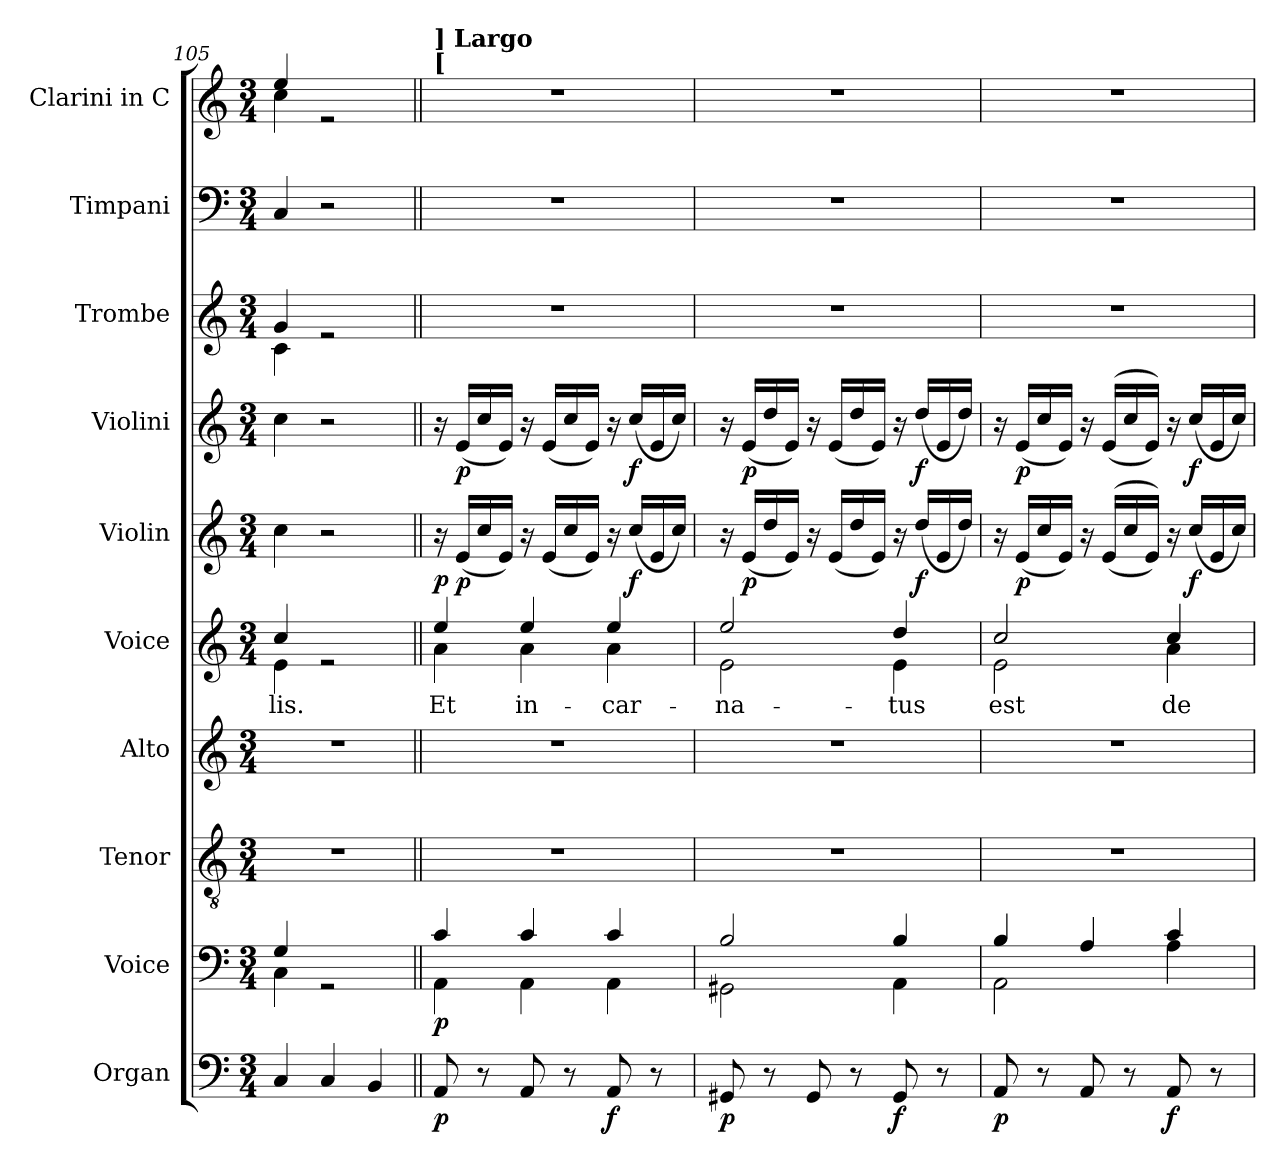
**kern	**dynam	**kern	**dynam	**kern	**kern	**kern	**text	**dynam	**kern	**dynam	**kern	**dynam	**kern	**kern	**kern
*part10	*part10	*part9	*part9	*part8	*part7	*part6	*part6	*part6	*part5	*part5	*part4	*part4	*part3	*part2	*part1
*staff10	*staff10	*staff9	*staff9	*staff8	*staff7	*staff6	*staff6	*staff6	*staff5	*staff5	*staff4	*staff4	*staff3	*staff2	*staff1
*I"Organ	*	*I"Voice	*	*I"Tenor	*I"Alto	*I"Voice	*	*	*I"Violin	*	*I"Violini	*	*I"Trombe	*I"Timpani	*I"Clarini in C
*	*	*	*	*	*	*	*	*	*I'Vln	*	*I'Vln	*	*I'T	*I'Timp	*I'C
*clefF4	*	*clefF4	*	*clefGv2	*clefG2	*clefG2	*	*	*clefG2	*	*clefG2	*	*clefG2	*clefF4	*clefG2
*k[]	*	*k[]	*	*k[]	*k[]	*k[]	*	*	*k[]	*	*k[]	*	*k[]	*k[]	*k[]
*M3/4	*	*M3/4	*	*M3/4	*M3/4	*M3/4	*	*	*M3/4	*	*M3/4	*	*M3/4	*M3/4	*M3/4
=105	=105	=105	=105	=105	=105	=105	=105	=105	=105	=105	=105	=105	=105	=105	=105
*	*	*^	*	*	*	*	*	*	*	*	*	*	*	*	*
!	!	!	!	!	!	!	!	!LO:LY:b	!	!	!	!	!	!	!	!
*	*	*	*	*	*	*	*^	*	*	*	*	*	*	*^	*	*^
4C/	.	4G/	4C\	.	2.r	2.r	4cc/	4e\	-lis.	.	4cc\	.	4cc\	.	4g/	4c\	4C/	4ee/	4cc\
4C/	.	2rGG	2ryy	.	.	.	2re	2ryy	.	.	2r	.	2r	.	2re	2ryy	2r	2re	2ryy
4BB/	.	.	.	.	.	.	.	.	.	.	.	.	.	.	.	.	.	.	.
*	*	*	*	*	*	*	*	*	*	*	*	*	*	*	*v	*v	*	*v	*v
=106||	=106||	=106||	=106||	=106||	=106||	=106||	=106||	=106||	=106||	=106||	=106||	=106||	=106||	=106||	=106||	=106||	=106||
*	*	*	*	*	*	*	*	*	*	*	*	*	*	*	*	*	*MM80
!	!	!	!	!	!	!	!	!	!	!	!	!	!	!	!	!	!LO:TX:a:B:t=[
!	!	!	!	!	!	!	!	!	!	!	!	!	!	!	!	!	!LO:TX:a:B:t=] Largo
!	!LO:DY:b	!	!	!LO:DY:b	!	!	!	!	!LO:LY:b	!LO:DY:b	!	!	!	!	!	!	!
8AA/	p	4c/	4AA\	p	2.r	2.r	4ee/	4a\	Et	p	16r	.	16r	.	2.r	2.r	2.r
!	!	!	!	!	!	!	!	!	!	!	!	!LO:DY:b	!	!LO:DY:b	!	!	!
.	.	.	.	.	.	.	.	.	.	.	(16e/LL	p	(16e/LL	p	.	.	.
8r	.	.	.	.	.	.	.	.	.	.	16cc/	.	16cc/	.	.	.	.
.	.	.	.	.	.	.	.	.	.	.	16e/JJ)	.	16e/JJ)	.	.	.	.
!	!	!	!	!	!	!	!	!	!LO:LY:b	!	!	!	!	!	!	!	!
8AA/	.	4c/	4AA\	.	.	.	4ee/	4a\	in-	.	16r	.	16r	.	.	.	.
.	.	.	.	.	.	.	.	.	.	.	(16e/LL	.	(16e/LL	.	.	.	.
8r	.	.	.	.	.	.	.	.	.	.	16cc/	.	16cc/	.	.	.	.
.	.	.	.	.	.	.	.	.	.	.	16e/JJ)	.	16e/JJ)	.	.	.	.
!	!LO:DY:b	!	!	!	!	!	!	!	!LO:LY:b	!	!	!	!	!	!	!	!
8AA/	f	4c/	4AA\	.	.	.	4ee/	4a\	-car-	.	16r	.	16r	.	.	.	.
!	!	!	!	!	!	!	!	!	!	!	!	!LO:DY:b	!	!LO:DY:b	!	!	!
.	.	.	.	.	.	.	.	.	.	.	(>16cc/LL	f	(>16cc/LL	f	.	.	.
8r	.	.	.	.	.	.	.	.	.	.	16e/	.	16e/	.	.	.	.
.	.	.	.	.	.	.	.	.	.	.	16cc/JJ)	.	16cc/JJ)	.	.	.	.
!!LO:LB:g=z
=107	=107	=107	=107	=107	=107	=107	=107	=107	=107	=107	=107	=107	=107	=107	=107	=107	=107
!	!LO:DY:b	!	!	!	!	!	!	!	!LO:LY:b	!	!	!	!	!	!	!	!
8GG#X/	p	2B/	2GG#X\	.	2.r	2.r	2ee/	2e\	-na-	.	16r	.	16r	.	2.r	2.r	2.r
!	!	!	!	!	!	!	!	!	!	!	!	!LO:DY:b	!	!LO:DY:b	!	!	!
.	.	.	.	.	.	.	.	.	.	.	(16e/LL	p	(16e/LL	p	.	.	.
8r	.	.	.	.	.	.	.	.	.	.	16dd/	.	16dd/	.	.	.	.
.	.	.	.	.	.	.	.	.	.	.	16e/JJ)	.	16e/JJ)	.	.	.	.
8GG#/	.	.	.	.	.	.	.	.	.	.	16r	.	16r	.	.	.	.
.	.	.	.	.	.	.	.	.	.	.	(16e/LL	.	(16e/LL	.	.	.	.
8r	.	.	.	.	.	.	.	.	.	.	16dd/	.	16dd/	.	.	.	.
.	.	.	.	.	.	.	.	.	.	.	16e/JJ)	.	16e/JJ)	.	.	.	.
!	!LO:DY:b	!	!	!	!	!	!	!	!LO:LY:b	!	!	!	!	!	!	!	!
8GG#/	f	4B/	4AA\	.	.	.	4dd/	4e\	-tus	.	16r	.	16r	.	.	.	.
!	!	!	!	!	!	!	!	!	!	!	!	!LO:DY:b	!	!LO:DY:b	!	!	!
.	.	.	.	.	.	.	.	.	.	.	(>16dd/LL	f	(>16dd/LL	f	.	.	.
8r	.	.	.	.	.	.	.	.	.	.	16e/	.	16e/	.	.	.	.
.	.	.	.	.	.	.	.	.	.	.	16dd/JJ)	.	16dd/JJ)	.	.	.	.
=108	=108	=108	=108	=108	=108	=108	=108	=108	=108	=108	=108	=108	=108	=108	=108	=108	=108
!	!LO:DY:b	!	!	!	!	!	!	!	!LO:LY:b	!	!	!	!	!	!	!	!
8AA/	p	4B/	2AA\	.	2.r	2.r	2cc/	2e\	est	.	16r	.	16r	.	2.r	2.r	2.r
!	!	!	!	!	!	!	!	!	!	!	!	!LO:DY:b	!	!LO:DY:b	!	!	!
.	.	.	.	.	.	.	.	.	.	.	(16e/LL	p	(16e/LL	p	.	.	.
8r	.	.	.	.	.	.	.	.	.	.	16cc/	.	16cc/	.	.	.	.
.	.	.	.	.	.	.	.	.	.	.	16e/JJ)	.	16e/JJ)	.	.	.	.
8AA/	.	4A/	.	.	.	.	.	.	.	.	16r	.	16r	.	.	.	.
.	.	.	.	.	.	.	.	.	.	.	((16e/LL	.	((16e/LL	.	.	.	.
8r	.	.	.	.	.	.	.	.	.	.	16cc/	.	16cc/	.	.	.	.
.	.	.	.	.	.	.	.	.	.	.	16e/JJ))	.	16e/JJ))	.	.	.	.
!	!LO:DY:b	!	!	!	!	!	!	!	!LO:LY:b	!	!	!	!	!	!	!	!
8AA/	f	4c/	4A\	.	.	.	4cc/	4a\	de	.	16r	.	16r	.	.	.	.
!	!	!	!	!	!	!	!	!	!	!	!	!LO:DY:b	!	!LO:DY:b	!	!	!
.	.	.	.	.	.	.	.	.	.	.	(>16cc/LL	f	(>16cc/LL	f	.	.	.
8r	.	.	.	.	.	.	.	.	.	.	16e/	.	16e/	.	.	.	.
.	.	.	.	.	.	.	.	.	.	.	16cc/JJ)	.	16cc/JJ)	.	.	.	.
*	*	*v	*v	*	*	*	*v	*v	*	*	*	*	*	*	*	*	*
=	=	=	=	=	=	=	=	=	=	=	=	=	=	=	=
*-	*-	*-	*-	*-	*-	*-	*-	*-	*-	*-	*-	*-	*-	*-	*-
